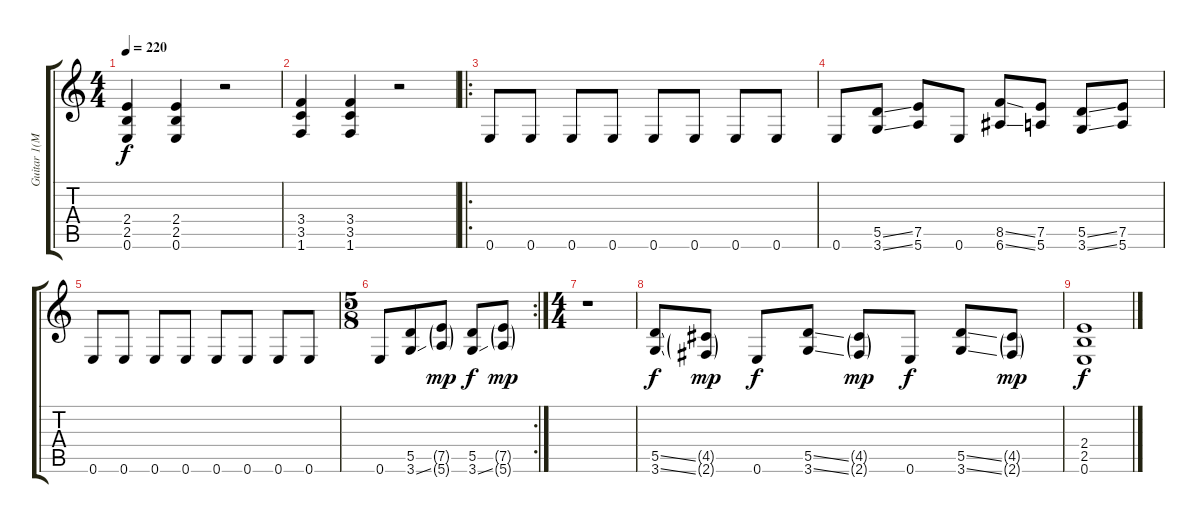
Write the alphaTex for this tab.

\track ("Guitar 1(Main Rhythm)" "Guitar 1(M") {instrument distortionguitar}
\staff {score tabs}
\tuning (E4 B3 G3 D3 A2 E2) {hide}
\ts (4 4)
\tempo 220
\clef g2
\ks c
(2.4 2.5 0.6).4{dy f} (2.4 2.5 0.6).4 r.2 |
(3.4 3.5 1.6).4 (3.4 3.5 1.6).4 r.2 |
\ro
0.6.8 0.6.8 0.6.8 0.6.8 0.6.8 0.6.8 0.6.8 0.6.8 |
0.6.8 (5.5{ss} 3.6{ss}).8 (7.5 5.6).8 0.6.8 (8.5{ss} 6.6{ss}).8 (7.5 5.6).8 (5.5{ss} 3.6{ss}).8 (7.5 5.6).8 |
0.6.8 0.6.8 0.6.8 0.6.8 0.6.8 0.6.8 0.6.8 0.6.8 |
\rc 2
\ts (5 8)
0.6.8 (5.5 3.6{ss}).8 (7.5{g} 5.6{g}).8{dy mp} (5.5 3.6{ss}).8{dy f} (7.5{g} 5.6{g}).8{dy mp} |
\ts (4 4)
r.1 |
(5.5{ss} 3.6{ss}).8{dy f} (4.5{g} 2.6{g}).8{dy mp} 0.6.8{dy f} (5.5{ss} 3.6{ss}).8 (4.5{g} 2.6{g}).8{dy mp} 0.6.8{dy f} (5.5{ss} 3.6{ss}).8 (4.5{g} 2.6{g}).8{dy mp} |
(2.4 2.5 0.6).1{dy f}
